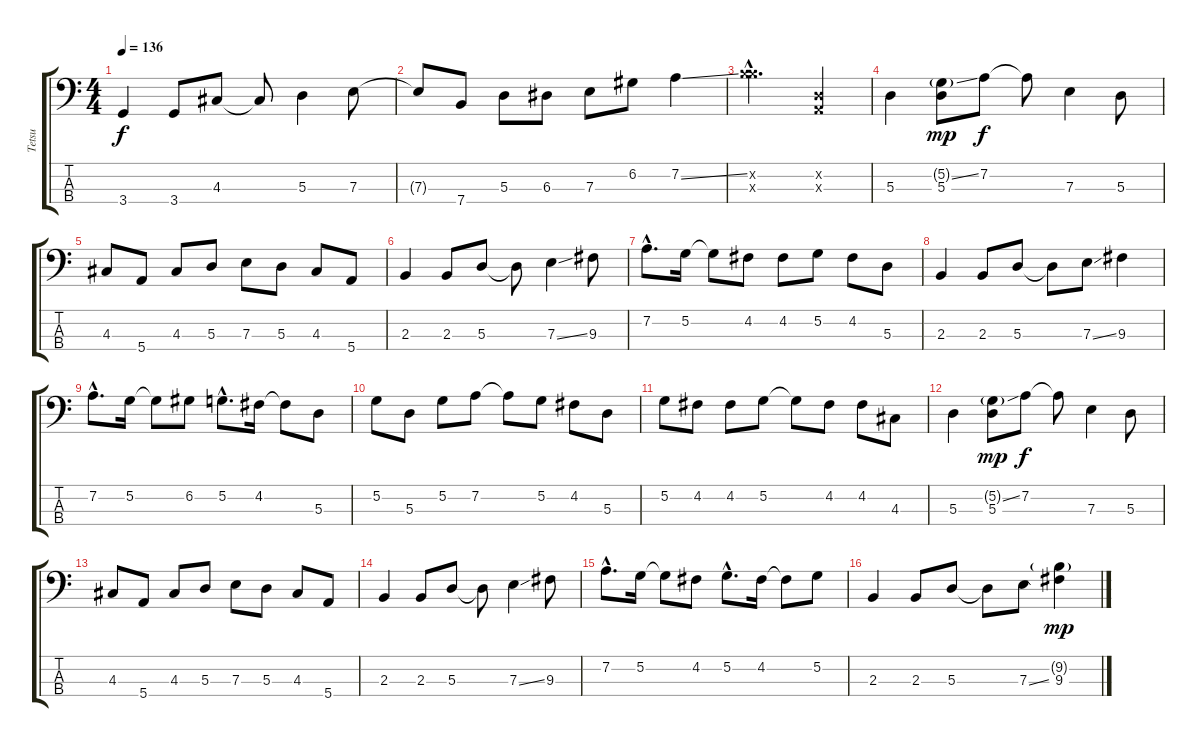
\track ("Tetsu" "Tetsu") {instrument electricbasspick}
\staff {score tabs}
\tuning (G2 D2 A1 E1) {hide}
\ts (4 4)
\tempo 136
\clef f4
\ks c
3.4.4{dy f} 3.4.8 4.3.8 4.3{t}.8 5.3.4 7.3.8 |
7.3{t}.8 7.4.8 5.3.8 6.3.8 7.3.8 6.2.8 7.2{ss}.4 |
(9.2{hac x} 14.3{hac x}).2{d} (0.2{x} 0.3{x}).4 |
5.3.4 (5.2{ss g} 5.3).8{dy mp} 7.2.8{dy f} 7.2{t}.8 7.3.4 5.3.8 |
4.3.8 5.4.8 4.3.8 5.3.8 7.3.8 5.3.8 4.3.8 5.4.8 |
2.3.4 2.3.8 5.3.8 5.3{t}.8 7.3{ss}.4 9.3.8 |
7.2{hac}.8{d} 5.2.16 5.2{t}.8 4.2.8 4.2.8 5.2.8 4.2.8 5.3.8 |
2.3.4 2.3.8 5.3.8 5.3{t}.8 7.3{ss}.8 9.3.4 |
7.2{hac}.8{d} 5.2.16 5.2{t}.8 6.2.8 5.2{hac}.8{d} 4.2.16 4.2{t}.8 5.3.8 |
5.2.8 5.3.8 5.2.8 7.2.8 7.2{t}.8 5.2.8 4.2.8 5.3.8 |
5.2.8 4.2.8 4.2.8 5.2.8 5.2{t}.8 4.2.8 4.2.8 4.3.8 |
5.3.4 (5.2{ss g} 5.3).8{dy mp} 7.2.8{dy f} 7.2{t}.8 7.3.4 5.3.8 |
4.3.8 5.4.8 4.3.8 5.3.8 7.3.8 5.3.8 4.3.8 5.4.8 |
2.3.4 2.3.8 5.3.8 5.3{t}.8 7.3{ss}.4 9.3.8 |
7.2{hac}.8{d} 5.2.16 5.2{t}.8 4.2.8 5.2{hac}.8{d} 4.2.16 4.2{t}.8 5.2.8 |
2.3.4 2.3.8 5.3.8 5.3{t}.8 7.3{ss}.8 (9.2{ss g} 9.3).4{dy mp}
